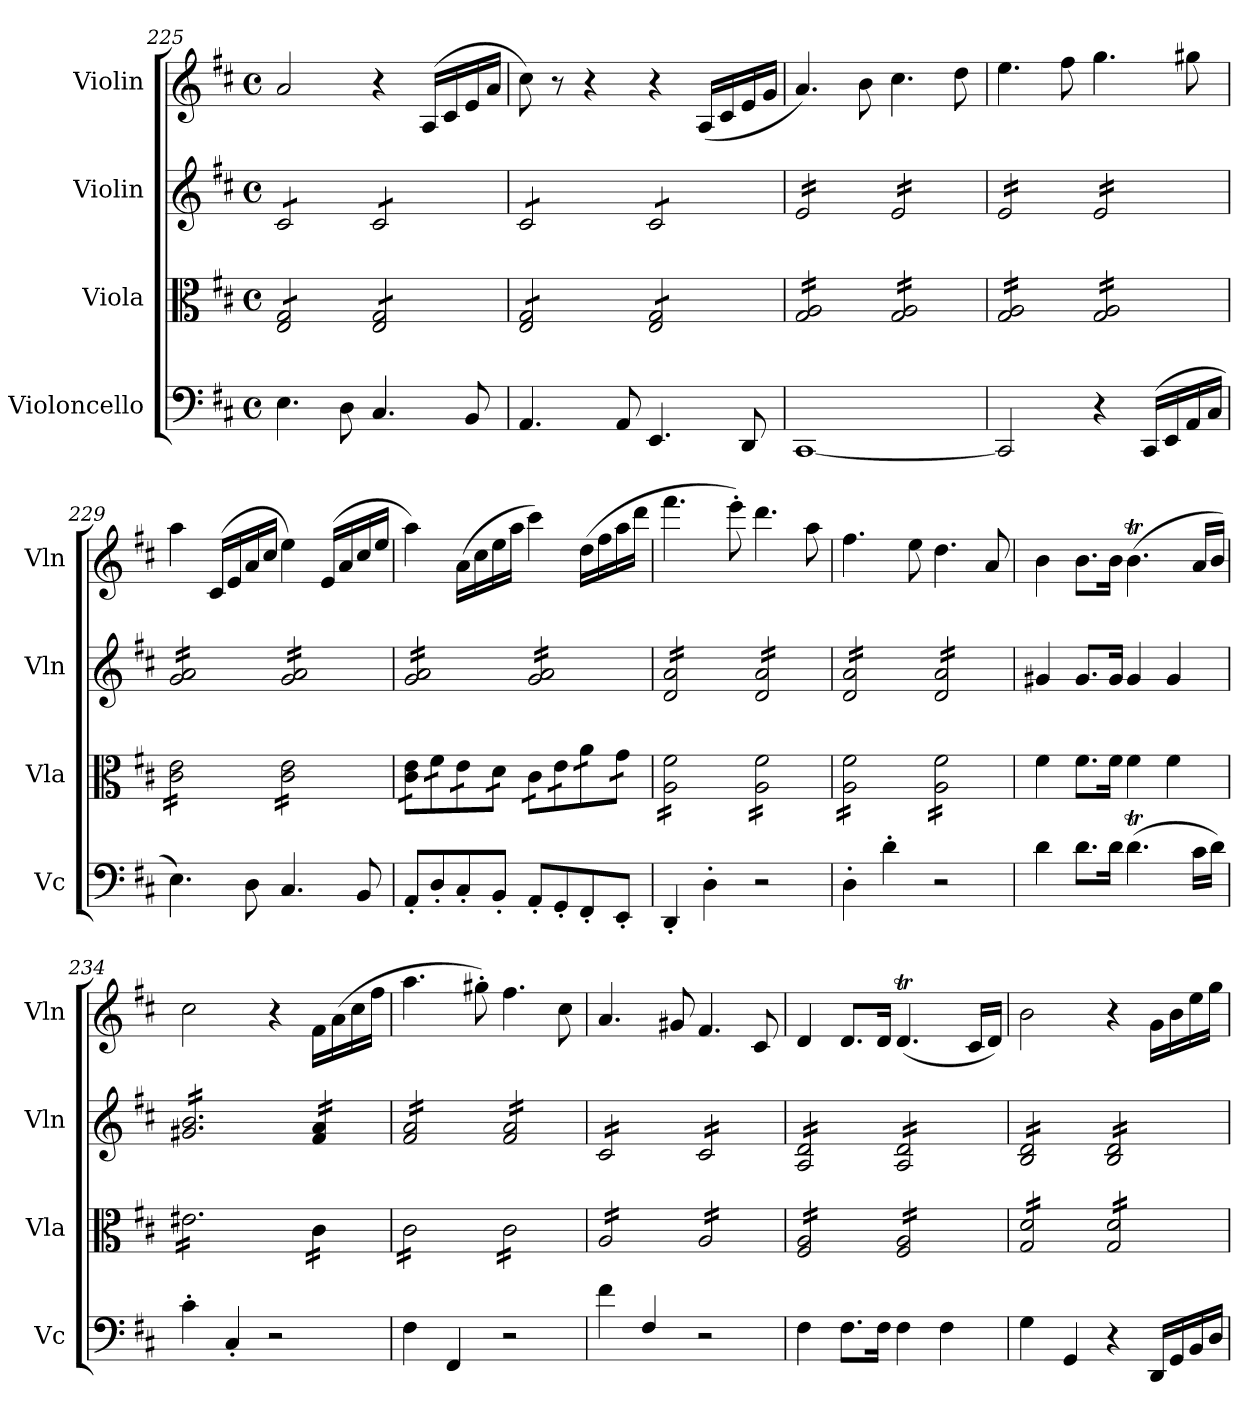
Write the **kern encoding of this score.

**kern	**kern	**kern	**kern
*part4	*part3	*part2	*part1
*staff4	*staff3	*staff2	*staff1
*I"Violoncello	*I"Viola	*I"Violin	*I"Violin
*I'Vc	*I'Vla	*I'Vln	*I'Vln
*clefF4	*clefC3	*clefG2	*clefG2
*k[f#c#]	*k[f#c#]	*k[f#c#]	*k[f#c#]
*M4/4	*M4/4	*M4/4	*M4/4
*met(c)	*met(c)	*met(c)	*met(c)
=225	=225	=225	=225
*	*tremolo	*	*
*	*	*tremolo	*
4.E\	8E/ 8G/L	8c#/L	2a/
.	8E/ 8G/	8c#/	.
.	8E/ 8G/	8c#/	.
8D\	8E/ 8G/J	8c#/J	.
4.C#/	8E/ 8G/L	8c#/L	4r
.	8E/ 8G/	8c#/	.
.	8E/ 8G/	8c#/	(16A/LL
.	.	.	16c#/
8BB/	8E/ 8G/J	8c#/J	16e/
.	.	.	16a/JJ
=226	=226	=226	=226
4.AA/	8E/ 8G/L	8c#/L	8cc#\)
.	8E/ 8G/	8c#/	8r
.	8E/ 8G/	8c#/	4r
8AA/	8E/ 8G/J	8c#/J	.
4.EE/	8E/ 8G/L	8c#/L	4r
.	8E/ 8G/	8c#/	.
.	8E/ 8G/	8c#/	(16A/LL
.	.	.	16c#/
8DD/	8E/ 8G/J	8c#/J	16e/
.	.	.	16g/JJ
=227	=227	=227	=227
[1CC#	16G/ 16A/LL	16e/LL	4.a/)
.	16G/ 16A/	16e/	.
.	16G/ 16A/	16e/	.
.	16G/ 16A/	16e/	.
.	16G/ 16A/	16e/	.
.	16G/ 16A/	16e/	.
.	16G/ 16A/	16e/	8b\
.	16G/ 16A/JJ	16e/JJ	.
.	16G/ 16A/LL	16e/LL	4.cc#\
.	16G/ 16A/	16e/	.
.	16G/ 16A/	16e/	.
.	16G/ 16A/	16e/	.
.	16G/ 16A/	16e/	.
.	16G/ 16A/	16e/	.
.	16G/ 16A/	16e/	8dd\
.	16G/ 16A/JJ	16e/JJ	.
=228	=228	=228	=228
2CC#/]	16G/ 16A/LL	16e/LL	4.ee\
.	16G/ 16A/	16e/	.
.	16G/ 16A/	16e/	.
.	16G/ 16A/	16e/	.
.	16G/ 16A/	16e/	.
.	16G/ 16A/	16e/	.
.	16G/ 16A/	16e/	8ff#\
.	16G/ 16A/JJ	16e/JJ	.
4r	16G/ 16A/LL	16e/LL	4.gg\
.	16G/ 16A/	16e/	.
.	16G/ 16A/	16e/	.
.	16G/ 16A/	16e/	.
(>16CC#/LL	16G/ 16A/	16e/	.
16EE/	16G/ 16A/	16e/	.
16AA/	16G/ 16A/	16e/	8gg#X\
16C#/JJ	16G/ 16A/JJ	16e/JJ	.
=229	=229	=229	=229
4.E\)	16c#\ 16e\LL	16g/ 16a/LL	4aa\
.	16c#\ 16e\	16g/ 16a/	.
.	16c#\ 16e\	16g/ 16a/	.
.	16c#\ 16e\	16g/ 16a/	.
.	16c#\ 16e\	16g/ 16a/	(>16c#/LL
.	16c#\ 16e\	16g/ 16a/	16e/
8D\	16c#\ 16e\	16g/ 16a/	16a/
.	16c#\ 16e\JJ	16g/ 16a/JJ	16cc#/JJ
4.C#/	16c#\ 16e\LL	16g/ 16a/LL	4ee\)
.	16c#\ 16e\	16g/ 16a/	.
.	16c#\ 16e\	16g/ 16a/	.
.	16c#\ 16e\	16g/ 16a/	.
.	16c#\ 16e\	16g/ 16a/	(16e/LL
.	16c#\ 16e\	16g/ 16a/	16a/
8BB/	16c#\ 16e\	16g/ 16a/	16cc#/
.	16c#\ 16e\JJ	16g/ 16a/JJ	16ee/JJ
!!LO:PB:g=z
=230	=230	=230	=230
8AA'/L	16c#\ 16e\LL	16g/ 16a/LL	4aa\)
.	16c#\ 16e\	16g/ 16a/	.
8D'/	16f#\	16g/ 16a/	.
.	16f#\	16g/ 16a/	.
8C#'/	16e\	16g/ 16a/	(>16a\LL
.	16e\	16g/ 16a/	16cc#\
8BB'/J	16d\	16g/ 16a/	16ee\
.	16d\JJ	16g/ 16a/JJ	16aa\JJ
8AA'/L	16c#\LL	16g/ 16a/LL	4ccc#\)
.	16c#\	16g/ 16a/	.
8GG'/	16e\	16g/ 16a/	.
.	16e\	16g/ 16a/	.
8FF#'/	16a\	16g/ 16a/	(>16dd\LL
.	16a\	16g/ 16a/	16ff#\
8EE'/J	16g\	16g/ 16a/	16aa\
.	16g\JJ	16g/ 16a/JJ	16ddd\JJ
=231	=231	=231	=231
4DD'/	16A\ 16f#\LL	16d/ 16a/LL	4.fff#\
.	16A\ 16f#\	16d/ 16a/	.
.	16A\ 16f#\	16d/ 16a/	.
.	16A\ 16f#\	16d/ 16a/	.
4D'\	16A\ 16f#\	16d/ 16a/	.
.	16A\ 16f#\	16d/ 16a/	.
.	16A\ 16f#\	16d/ 16a/	8eee'\)
.	16A\ 16f#\JJ	16d/ 16a/JJ	.
2r	16A\ 16f#\LL	16d/ 16a/LL	4.ddd\
.	16A\ 16f#\	16d/ 16a/	.
.	16A\ 16f#\	16d/ 16a/	.
.	16A\ 16f#\	16d/ 16a/	.
.	16A\ 16f#\	16d/ 16a/	.
.	16A\ 16f#\	16d/ 16a/	.
.	16A\ 16f#\	16d/ 16a/	8aa\
.	16A\ 16f#\JJ	16d/ 16a/JJ	.
=232	=232	=232	=232
4D'\	16A\ 16f#\LL	16d/ 16a/LL	4.ff#\
.	16A\ 16f#\	16d/ 16a/	.
.	16A\ 16f#\	16d/ 16a/	.
.	16A\ 16f#\	16d/ 16a/	.
4d'\	16A\ 16f#\	16d/ 16a/	.
.	16A\ 16f#\	16d/ 16a/	.
.	16A\ 16f#\	16d/ 16a/	8ee\
.	16A\ 16f#\JJ	16d/ 16a/JJ	.
2r	16A\ 16f#\LL	16d/ 16a/LL	4.dd\
.	16A\ 16f#\	16d/ 16a/	.
.	16A\ 16f#\	16d/ 16a/	.
.	16A\ 16f#\	16d/ 16a/	.
.	16A\ 16f#\	16d/ 16a/	.
.	16A\ 16f#\	16d/ 16a/	.
.	16A\ 16f#\	16d/ 16a/	8a/
.	16A\ 16f#\JJ	16d/ 16a/JJ	.
*	*	*Xtremolo	*
*	*Xtremolo	*	*
=233	=233	=233	=233
4d\	4f#\	4g#X/	4b\
8.d\L	8.f#\L	8.g#/L	8.b\L
16d\Jk	16f#\Jk	16g#/Jk	16b\Jk
(>4.dT\	4f#\	4g#/	(4.bT\
.	4f#\	4g#/	.
16c#\LL	.	.	16a/LL
16d\JJ)	.	.	16b/JJ)
=234	=234	=234	=234
*	*tremolo	*	*
*	*	*tremolo	*
4c#'\	16e#X\LL	16g#X/ 16b/LL	2cc#\
.	16e#X\	16g#X/ 16b/	.
.	16e#X\	16g#X/ 16b/	.
.	16e#X\	16g#X/ 16b/	.
4C#'/	16e#X\	16g#X/ 16b/	.
.	16e#X\	16g#X/ 16b/	.
.	16e#X\	16g#X/ 16b/	.
.	16e#X\	16g#X/ 16b/	.
2r	16e#X\	16g#X/ 16b/	4r
.	16e#X\	16g#X/ 16b/	.
.	16e#X\	16g#X/ 16b/	.
.	16e#X\JJ	16g#X/ 16b/JJ	.
.	16c#\LL	16f#/ 16a/LL	16f#\LL
.	16c#\	16f#/ 16a/	(>16a\
.	16c#\	16f#/ 16a/	16cc#\
.	16c#\JJ	16f#/ 16a/JJ	16ff#\JJ
=235	=235	=235	=235
4F#\	16c#\LL	16f#/ 16a/LL	4.aa\
.	16c#\	16f#/ 16a/	.
.	16c#\	16f#/ 16a/	.
.	16c#\	16f#/ 16a/	.
4FF#/	16c#\	16f#/ 16a/	.
.	16c#\	16f#/ 16a/	.
.	16c#\	16f#/ 16a/	8gg#X'\)
.	16c#\JJ	16f#/ 16a/JJ	.
2r	16c#\LL	16f#/ 16a/LL	4.ff#\
.	16c#\	16f#/ 16a/	.
.	16c#\	16f#/ 16a/	.
.	16c#\	16f#/ 16a/	.
.	16c#\	16f#/ 16a/	.
.	16c#\	16f#/ 16a/	.
.	16c#\	16f#/ 16a/	8cc#\
.	16c#\JJ	16f#/ 16a/JJ	.
=236	=236	=236	=236
4f#\	16A/LL	16c#/LL	4.a/
.	16A/	16c#/	.
.	16A/	16c#/	.
.	16A/	16c#/	.
4F#/	16A/	16c#/	.
.	16A/	16c#/	.
.	16A/	16c#/	8g#X/
.	16A/JJ	16c#/JJ	.
2r	16A/LL	16c#/LL	4.f#/
.	16A/	16c#/	.
.	16A/	16c#/	.
.	16A/	16c#/	.
.	16A/	16c#/	.
.	16A/	16c#/	.
.	16A/	16c#/	8c#/
.	16A/JJ	16c#/JJ	.
=237	=237	=237	=237
4F#\	16F#/ 16A/LL	16A/ 16d/LL	4d/
.	16F#/ 16A/	16A/ 16d/	.
.	16F#/ 16A/	16A/ 16d/	.
.	16F#/ 16A/	16A/ 16d/	.
8.F#\L	16F#/ 16A/	16A/ 16d/	8.d/L
.	16F#/ 16A/	16A/ 16d/	.
.	16F#/ 16A/	16A/ 16d/	.
16F#\Jk	16F#/ 16A/JJ	16A/ 16d/JJ	16d/Jk
4F#\	16F#/ 16A/LL	16A/ 16d/LL	(4.dT/
.	16F#/ 16A/	16A/ 16d/	.
.	16F#/ 16A/	16A/ 16d/	.
.	16F#/ 16A/	16A/ 16d/	.
4F#\	16F#/ 16A/	16A/ 16d/	.
.	16F#/ 16A/	16A/ 16d/	.
.	16F#/ 16A/	16A/ 16d/	16c#/LL
.	16F#/ 16A/JJ	16A/ 16d/JJ	16d/JJ)
!!LO:LB:g=z
=238	=238	=238	=238
4G\	16G/ 16d/LL	16B/ 16d/LL	2b\
.	16G/ 16d/	16B/ 16d/	.
.	16G/ 16d/	16B/ 16d/	.
.	16G/ 16d/	16B/ 16d/	.
4GG/	16G/ 16d/	16B/ 16d/	.
.	16G/ 16d/	16B/ 16d/	.
.	16G/ 16d/	16B/ 16d/	.
.	16G/ 16d/JJ	16B/ 16d/JJ	.
4r	16G/ 16d/LL	16B/ 16d/LL	4r
.	16G/ 16d/	16B/ 16d/	.
.	16G/ 16d/	16B/ 16d/	.
.	16G/ 16d/	16B/ 16d/	.
16DD/LL	16G/ 16d/	16B/ 16d/	16g\LL
16GG/	16G/ 16d/	16B/ 16d/	16b\
16BB/	16G/ 16d/	16B/ 16d/	16ee\
16D/JJ	16G/ 16d/JJ	16B/ 16d/JJ	16gg\JJ
*	*	*Xtremolo	*
*	*Xtremolo	*	*
=	=	=	=
*-	*-	*-	*-
